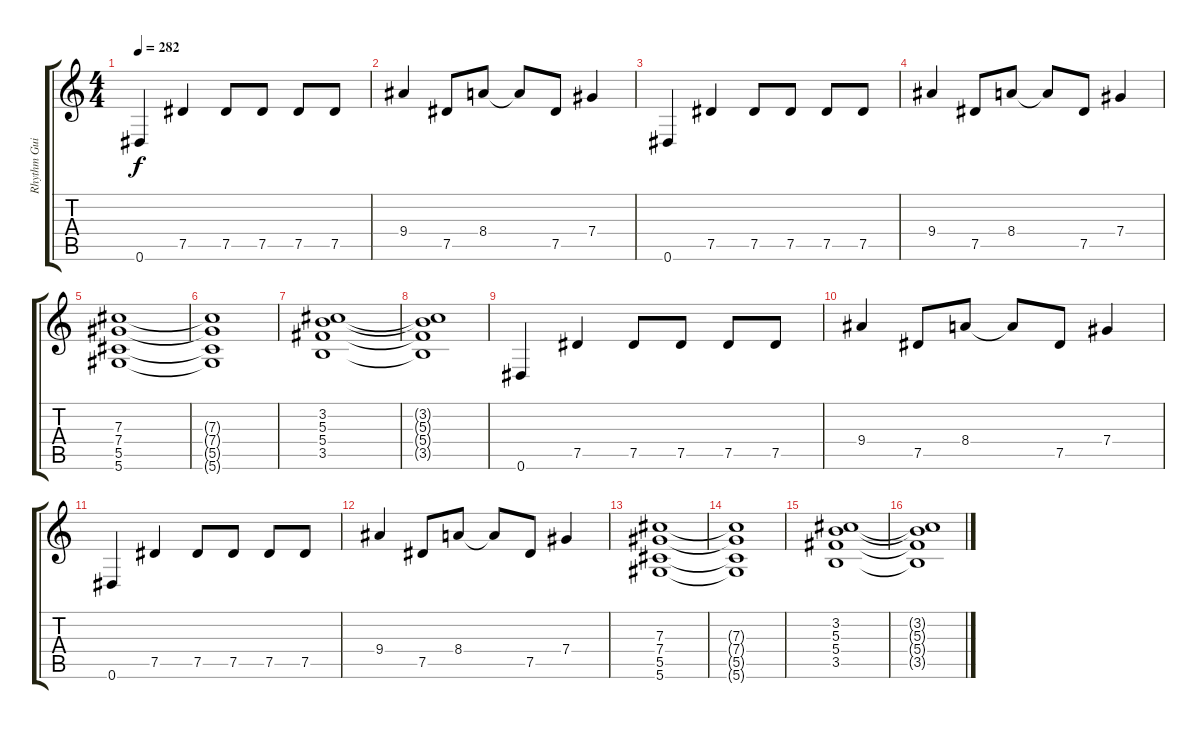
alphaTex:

\track ("Rhythm Guitar 1" "Rhythm Gui") {instrument overdrivenguitar}
\staff {score tabs}
\tuning (Eb4 Bb3 Gb3 Db3 Ab2 Eb2) {hide}
\ts (4 4)
\tempo 282
\clef g2
\ks c
0.6.4{dy f} 7.5.4 7.5.8 7.5.8 7.5.8 7.5.8 |
9.4.4 7.5.8 8.4.8 8.4{t}.8 7.5.8 7.4.4 |
0.6.4 7.5.4 7.5.8 7.5.8 7.5.8 7.5.8 |
9.4.4 7.5.8 8.4.8 8.4{t}.8 7.5.8 7.4.4 |
(7.3 7.4 5.5 5.6).1 |
(7.3{t} 7.4{t} 5.5{t} 5.6{t}).1 |
(3.2 5.3 5.4 3.5).1 |
(3.2{t} 5.3{t} 5.4{t} 3.5{t}).1 |
0.6.4 7.5.4 7.5.8 7.5.8 7.5.8 7.5.8 |
9.4.4 7.5.8 8.4.8 8.4{t}.8 7.5.8 7.4.4 |
0.6.4 7.5.4 7.5.8 7.5.8 7.5.8 7.5.8 |
9.4.4 7.5.8 8.4.8 8.4{t}.8 7.5.8 7.4.4 |
(7.3 7.4 5.5 5.6).1 |
(7.3{t} 7.4{t} 5.5{t} 5.6{t}).1 |
(3.2 5.3 5.4 3.5).1 |
(3.2{t} 5.3{t} 5.4{t} 3.5{t}).1
